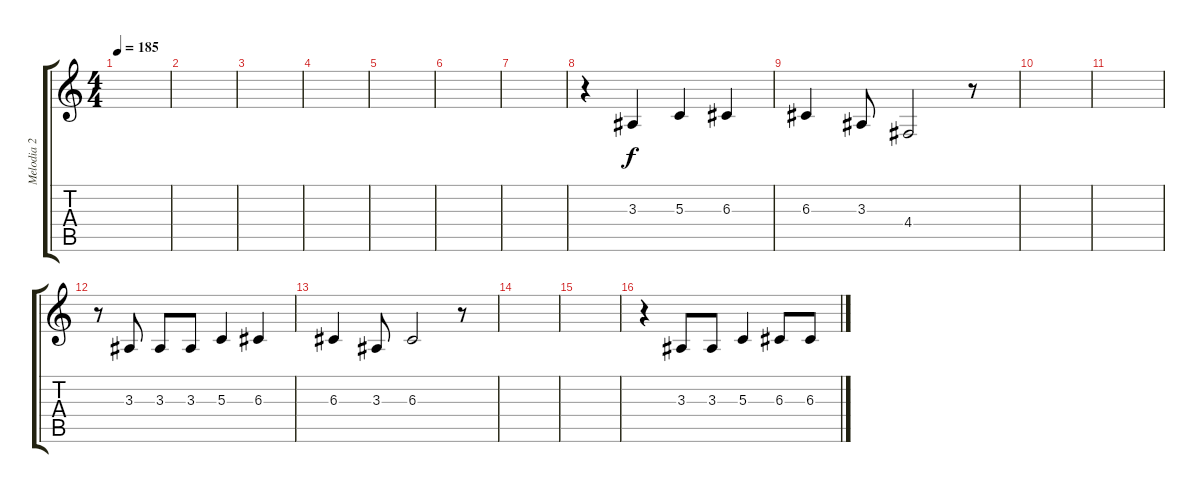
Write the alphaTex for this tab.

\track ("Melodia 2" "Melodia 2") {instrument trumpet}
\staff {score tabs}
\tuning (E4 B3 G3 D3 A2 E2) {hide}
\ts (4 4)
\tempo 185
\clef g2
\ks c
|
|
|
|
|
|
|
r.4 3.3.4 5.3.4 6.3.4 |
6.3.4 3.3.8 4.4.2 r.8 |
|
|
r.8 3.3.8 3.3.8 3.3.8 5.3.4 6.3.4 |
6.3.4 3.3.8 6.3.2 r.8 |
|
|
r.4 3.3.8 3.3.8 5.3.4 6.3.8 6.3.8
